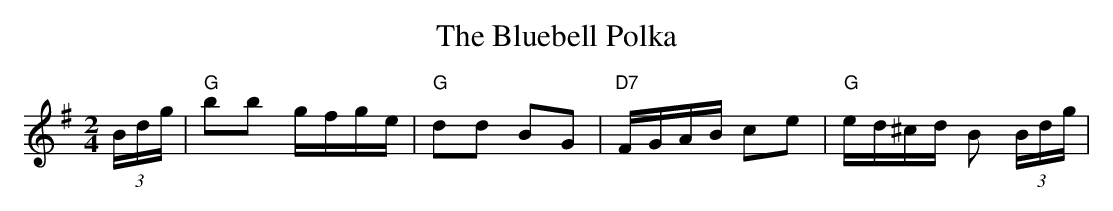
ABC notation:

X:1
T:The Bluebell Polka
M:2/4
L:1/16
K:G
(3Bdg|"G" b2b2 gfge|"G" d2d2 B2G2|"D7" FGAB c2e2|"G" ed^cd B2 (3Bdg|
